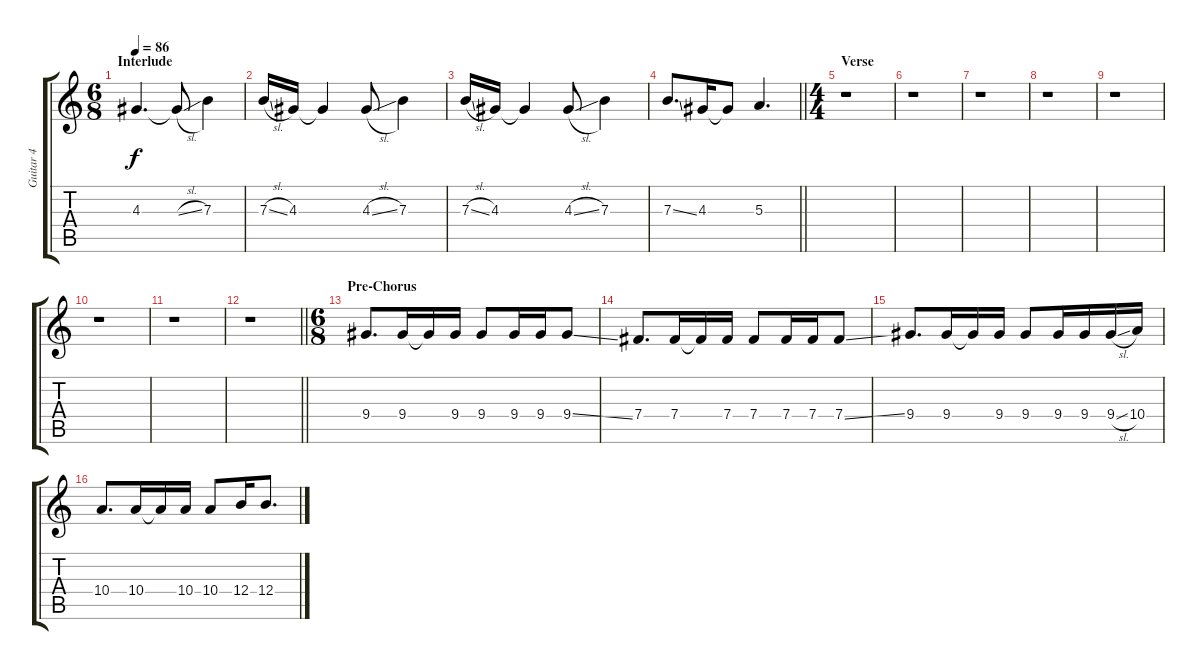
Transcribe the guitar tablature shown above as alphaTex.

\track ("Guitar 4" "Guitar 4") {instrument distortionguitar}
\staff {score tabs}
\tuning (Db4 Ab3 E3 B2 Gb2 Db2) {hide}
\ts (6 8)
\section ("" "Interlude")
\tempo 86
\clef g2
\ks c
4.3.4{d dy f} 4.3{sl t}.8 7.3.4 |
7.3{sl}.16 4.3.16 4.3{t}.4 4.3{sl}.8 7.3.4 |
7.3{sl}.16 4.3.16 4.3{t}.4 4.3{sl}.8 7.3.4 |
\barLineRight lightlight
7.3{ss}.8{d} 4.3.16 4.3{t}.8 5.3.4{d} |
\ts (4 4)
\section ("" "Verse")
r.1 |
r.1 |
r.1 |
r.1 |
r.1 |
r.1 |
r.1 |
\barLineRight lightlight
r.1 |
\ts (6 8)
\section ("" "Pre-Chorus")
9.4.8{d} 9.4.16 9.4{t}.16 9.4.16 9.4.8 9.4.16 9.4.16 9.4{ss}.8 |
7.4.8{d} 7.4.16 7.4{t}.16 7.4.16 7.4.8 7.4.16 7.4.16 7.4{ss}.8 |
9.4.8{d} 9.4.16 9.4{t}.16 9.4.16 9.4.8 9.4.16 9.4.16 9.4{sl}.16 10.4.16 |
10.4.8{d} 10.4.16 10.4{t}.16 10.4.16 10.4.8 12.4.16 12.4{ss}.8{d}
